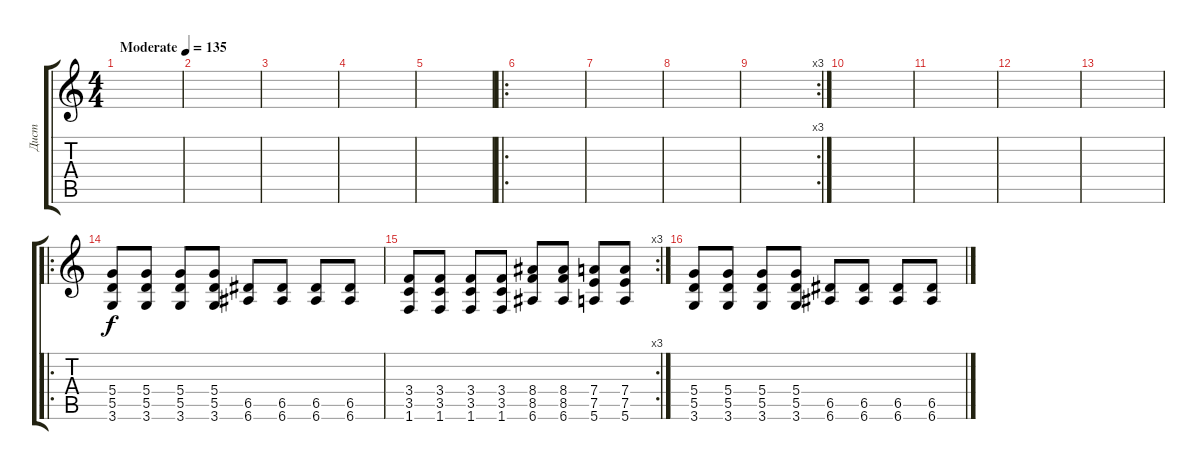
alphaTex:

\track ("Дист" "Дист") {instrument distortionguitar}
\staff {score tabs}
\tuning (E4 B3 G3 D3 A2 E2) {hide}
\ts (4 4)
\tempo (135 "Moderate")
\clef g2
\ks c
|
|
|
|
|
\ro
|
|
|
\rc 3
|
|
|
|
|
\ro
(5.4 5.5 3.6).8 (5.4 5.5 3.6).8 (5.4 5.5 3.6).8 (5.4 5.5 3.6).8 (6.5 6.6).8 (6.5 6.6).8 (6.5 6.6).8 (6.5 6.6).8 |
\rc 3
(3.4 3.5 1.6).8 (3.4 3.5 1.6).8 (3.4 3.5 1.6).8 (3.4 3.5 1.6).8 (8.4 8.5 6.6).8 (8.4 8.5 6.6).8 (7.4 7.5 5.6).8 (7.4 7.5 5.6).8 |
(5.4 5.5 3.6).8 (5.4 5.5 3.6).8 (5.4 5.5 3.6).8 (5.4 5.5 3.6).8 (6.5 6.6).8 (6.5 6.6).8 (6.5 6.6).8 (6.5 6.6).8
